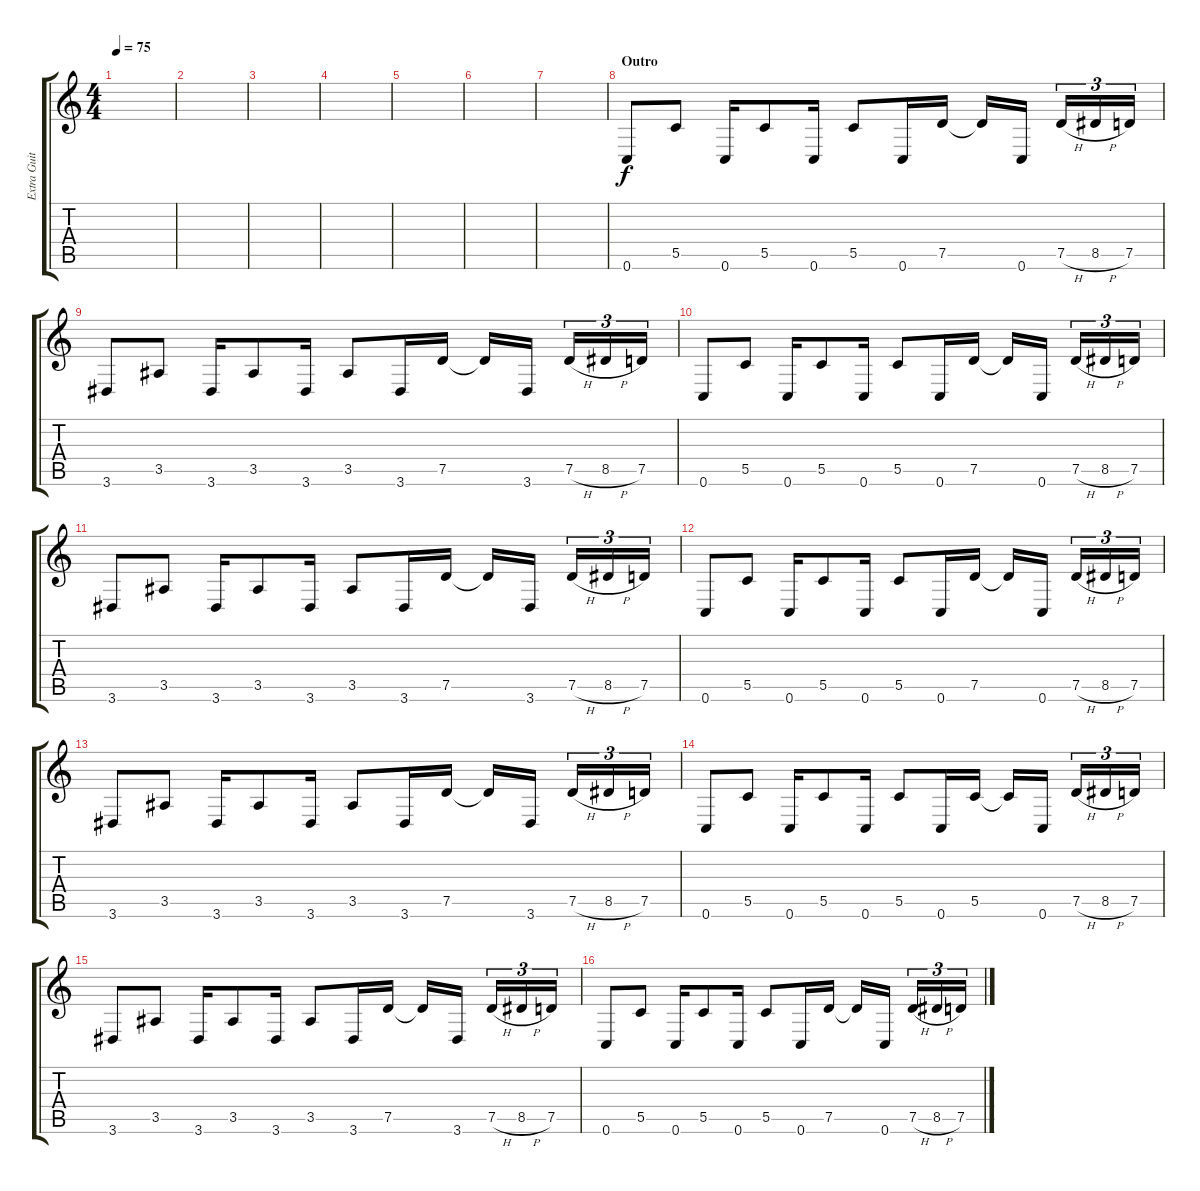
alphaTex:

\track ("Extra Guitar" "Extra Guit") {instrument distortionguitar}
\staff {score tabs}
\tuning (D4 A3 F3 C3 G2 C2) {hide}
\ts (4 4)
\tempo 75
\clef g2
\ks c
|
|
|
|
|
|
|
\section ("" "Outro")
0.6.8{volume 13 instrument electricguitarclean} 5.5.8 0.6.16 5.5.8 0.6.16 5.5.8 0.6.16 7.5.16 7.5{t}.16 0.6.16 7.5{h}.16{tu (3 2)} 8.5{h}.16{tu (3 2)} 7.5.16{tu (3 2)} |
3.6.8{instrument electricguitarclean} 3.5.8 3.6.16 3.5.8 3.6.16 3.5.8 3.6.16 7.5.16 7.5{t}.16 3.6.16 7.5{h}.16{tu (3 2)} 8.5{h}.16{tu (3 2)} 7.5.16{tu (3 2)} |
0.6.8{volume 13 instrument electricguitarclean} 5.5.8 0.6.16 5.5.8 0.6.16 5.5.8 0.6.16 7.5.16 7.5{t}.16 0.6.16 7.5{h}.16{tu (3 2)} 8.5{h}.16{tu (3 2)} 7.5.16{tu (3 2)} |
3.6.8{instrument electricguitarclean} 3.5.8 3.6.16 3.5.8 3.6.16 3.5.8 3.6.16 7.5.16 7.5{t}.16 3.6.16 7.5{h}.16{tu (3 2)} 8.5{h}.16{tu (3 2)} 7.5.16{tu (3 2)} |
0.6.8{volume 13 instrument electricguitarclean} 5.5.8 0.6.16 5.5.8 0.6.16 5.5.8 0.6.16 7.5.16 7.5{t}.16 0.6.16 7.5{h}.16{tu (3 2)} 8.5{h}.16{tu (3 2)} 7.5.16{tu (3 2)} |
3.6.8{instrument electricguitarclean} 3.5.8 3.6.16 3.5.8 3.6.16 3.5.8 3.6.16 7.5.16 7.5{t}.16 3.6.16 7.5{h}.16{tu (3 2)} 8.5{h}.16{tu (3 2)} 7.5.16{tu (3 2)} |
0.6.8{volume 13 instrument electricguitarclean} 5.5.8 0.6.16 5.5.8 0.6.16 5.5.8 0.6.16 5.5.16 5.5{t}.16 0.6.16 7.5{h}.16{tu (3 2)} 8.5{h}.16{tu (3 2)} 7.5.16{tu (3 2)} |
3.6.8{instrument electricguitarclean} 3.5.8 3.6.16 3.5.8 3.6.16 3.5.8 3.6.16 7.5.16 7.5{t}.16 3.6.16 7.5{h}.16{tu (3 2)} 8.5{h}.16{tu (3 2)} 7.5.16{tu (3 2)} |
0.6.8{volume 8 instrument electricguitarclean} 5.5.8 0.6.16 5.5.8 0.6.16 5.5.8 0.6.16 7.5.16 7.5{t}.16 0.6.16 7.5{h}.16{tu (3 2)} 8.5{h}.16{tu (3 2)} 7.5.16{tu (3 2)}
